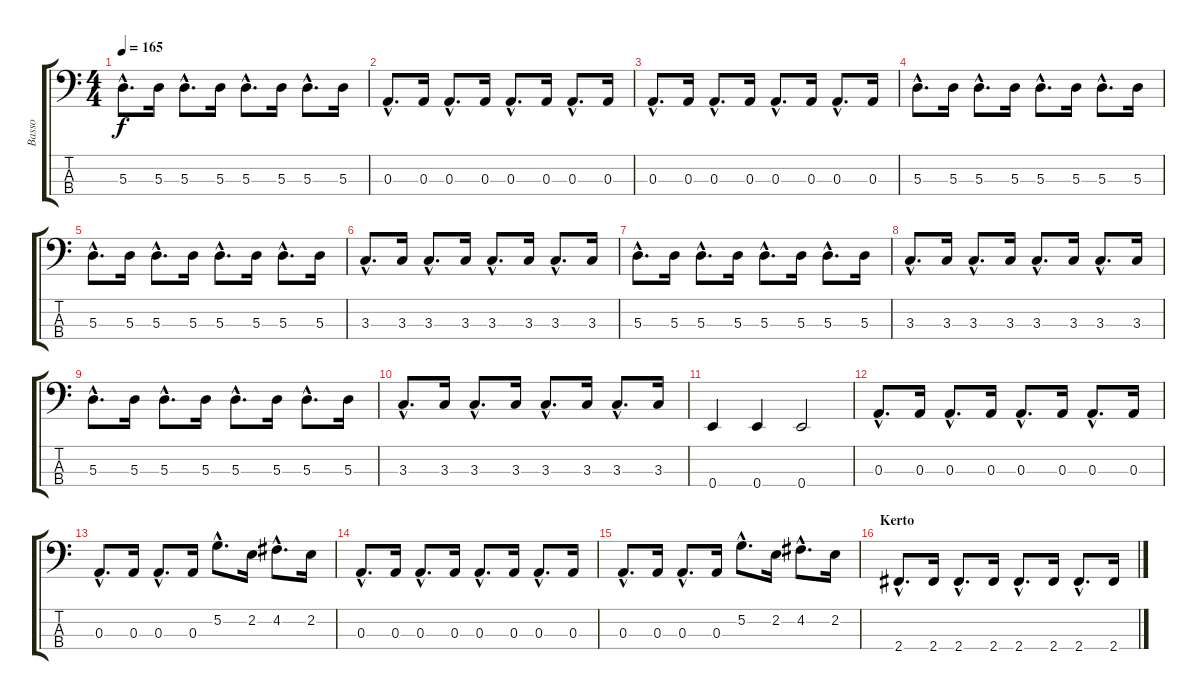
\track ("Basso" "Basso") {instrument electricbassfinger}
\staff {score tabs}
\tuning (G2 D2 A1 E1) {hide}
\ts (4 4)
\tempo 165
\clef f4
\ks c
5.3{hac}.8{d dy f} 5.3.16 5.3{hac}.8{d} 5.3.16 5.3{hac}.8{d} 5.3.16 5.3{hac}.8{d} 5.3.16 |
0.3{hac}.8{d} 0.3.16 0.3{hac}.8{d} 0.3.16 0.3{hac}.8{d} 0.3.16 0.3{hac}.8{d} 0.3.16 |
0.3{hac}.8{d} 0.3.16 0.3{hac}.8{d} 0.3.16 0.3{hac}.8{d} 0.3.16 0.3{hac}.8{d} 0.3.16 |
5.3{hac}.8{d} 5.3.16 5.3{hac}.8{d} 5.3.16 5.3{hac}.8{d} 5.3.16 5.3{hac}.8{d} 5.3.16 |
5.3{hac}.8{d} 5.3.16 5.3{hac}.8{d} 5.3.16 5.3{hac}.8{d} 5.3.16 5.3{hac}.8{d} 5.3.16 |
3.3{hac}.8{d} 3.3.16 3.3{hac}.8{d} 3.3.16 3.3{hac}.8{d} 3.3.16 3.3{hac}.8{d} 3.3.16 |
5.3{hac}.8{d} 5.3.16 5.3{hac}.8{d} 5.3.16 5.3{hac}.8{d} 5.3.16 5.3{hac}.8{d} 5.3.16 |
3.3{hac}.8{d} 3.3.16 3.3{hac}.8{d} 3.3.16 3.3{hac}.8{d} 3.3.16 3.3{hac}.8{d} 3.3.16 |
5.3{hac}.8{d} 5.3.16 5.3{hac}.8{d} 5.3.16 5.3{hac}.8{d} 5.3.16 5.3{hac}.8{d} 5.3.16 |
3.3{hac}.8{d} 3.3.16 3.3{hac}.8{d} 3.3.16 3.3{hac}.8{d} 3.3.16 3.3{hac}.8{d} 3.3.16 |
0.4.4 0.4.4 0.4.2 |
0.3{hac}.8{d} 0.3.16 0.3{hac}.8{d} 0.3.16 0.3{hac}.8{d} 0.3.16 0.3{hac}.8{d} 0.3.16 |
0.3{hac}.8{d} 0.3.16 0.3{hac}.8{d} 0.3.16 5.2{hac}.8{d} 2.2.16 4.2{hac}.8{d} 2.2.16 |
0.3{hac}.8{d} 0.3.16 0.3{hac}.8{d} 0.3.16 0.3{hac}.8{d} 0.3.16 0.3{hac}.8{d} 0.3.16 |
0.3{hac}.8{d} 0.3.16 0.3{hac}.8{d} 0.3.16 5.2{hac}.8{d} 2.2.16 4.2{hac}.8{d} 2.2.16 |
\section ("" "Kerto")
2.4{hac}.8{d} 2.4.16 2.4{hac}.8{d} 2.4.16 2.4{hac}.8{d} 2.4.16 2.4{hac}.8{d} 2.4.16
